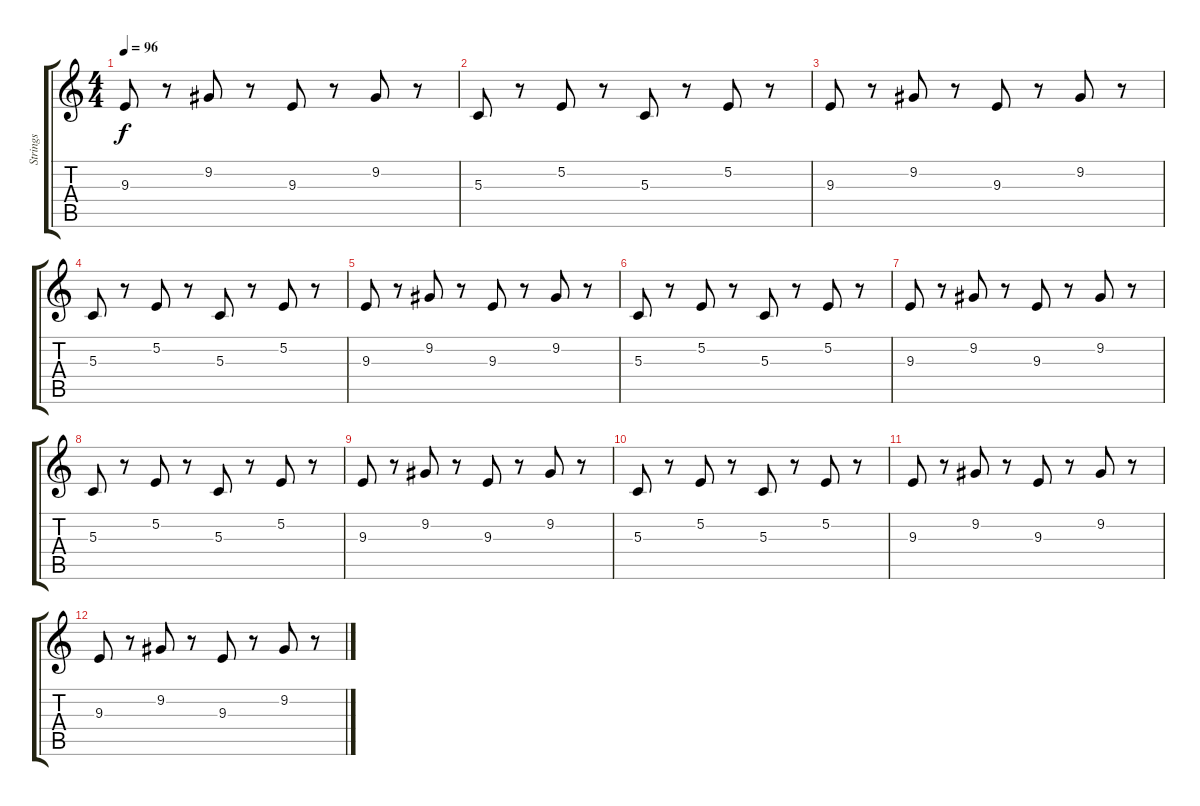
\track ("Strings" "Strings") {instrument stringensemble1}
\staff {score tabs}
\tuning (E4 B3 G3 D3 A2 E2) {hide}
\ts (4 4)
\tempo 96
\clef g2
\ks c
9.3.8{dy f} r.8 9.2.8 r.8 9.3.8 r.8 9.2.8 r.8 |
5.3.8 r.8 5.2.8 r.8 5.3.8 r.8 5.2.8 r.8 |
9.3.8 r.8 9.2.8 r.8 9.3.8 r.8 9.2.8 r.8 |
5.3.8 r.8 5.2.8 r.8 5.3.8 r.8 5.2.8 r.8 |
9.3.8 r.8 9.2.8 r.8 9.3.8 r.8 9.2.8 r.8 |
5.3.8 r.8 5.2.8 r.8 5.3.8 r.8 5.2.8 r.8 |
9.3.8 r.8 9.2.8 r.8 9.3.8 r.8 9.2.8 r.8 |
5.3.8 r.8 5.2.8 r.8 5.3.8 r.8 5.2.8 r.8 |
9.3.8 r.8 9.2.8 r.8 9.3.8 r.8 9.2.8 r.8 |
5.3.8 r.8 5.2.8 r.8 5.3.8 r.8 5.2.8 r.8 |
9.3.8 r.8 9.2.8 r.8 9.3.8 r.8 9.2.8 r.8 |
9.3.8 r.8 9.2.8 r.8 9.3.8 r.8 9.2.8 r.8
